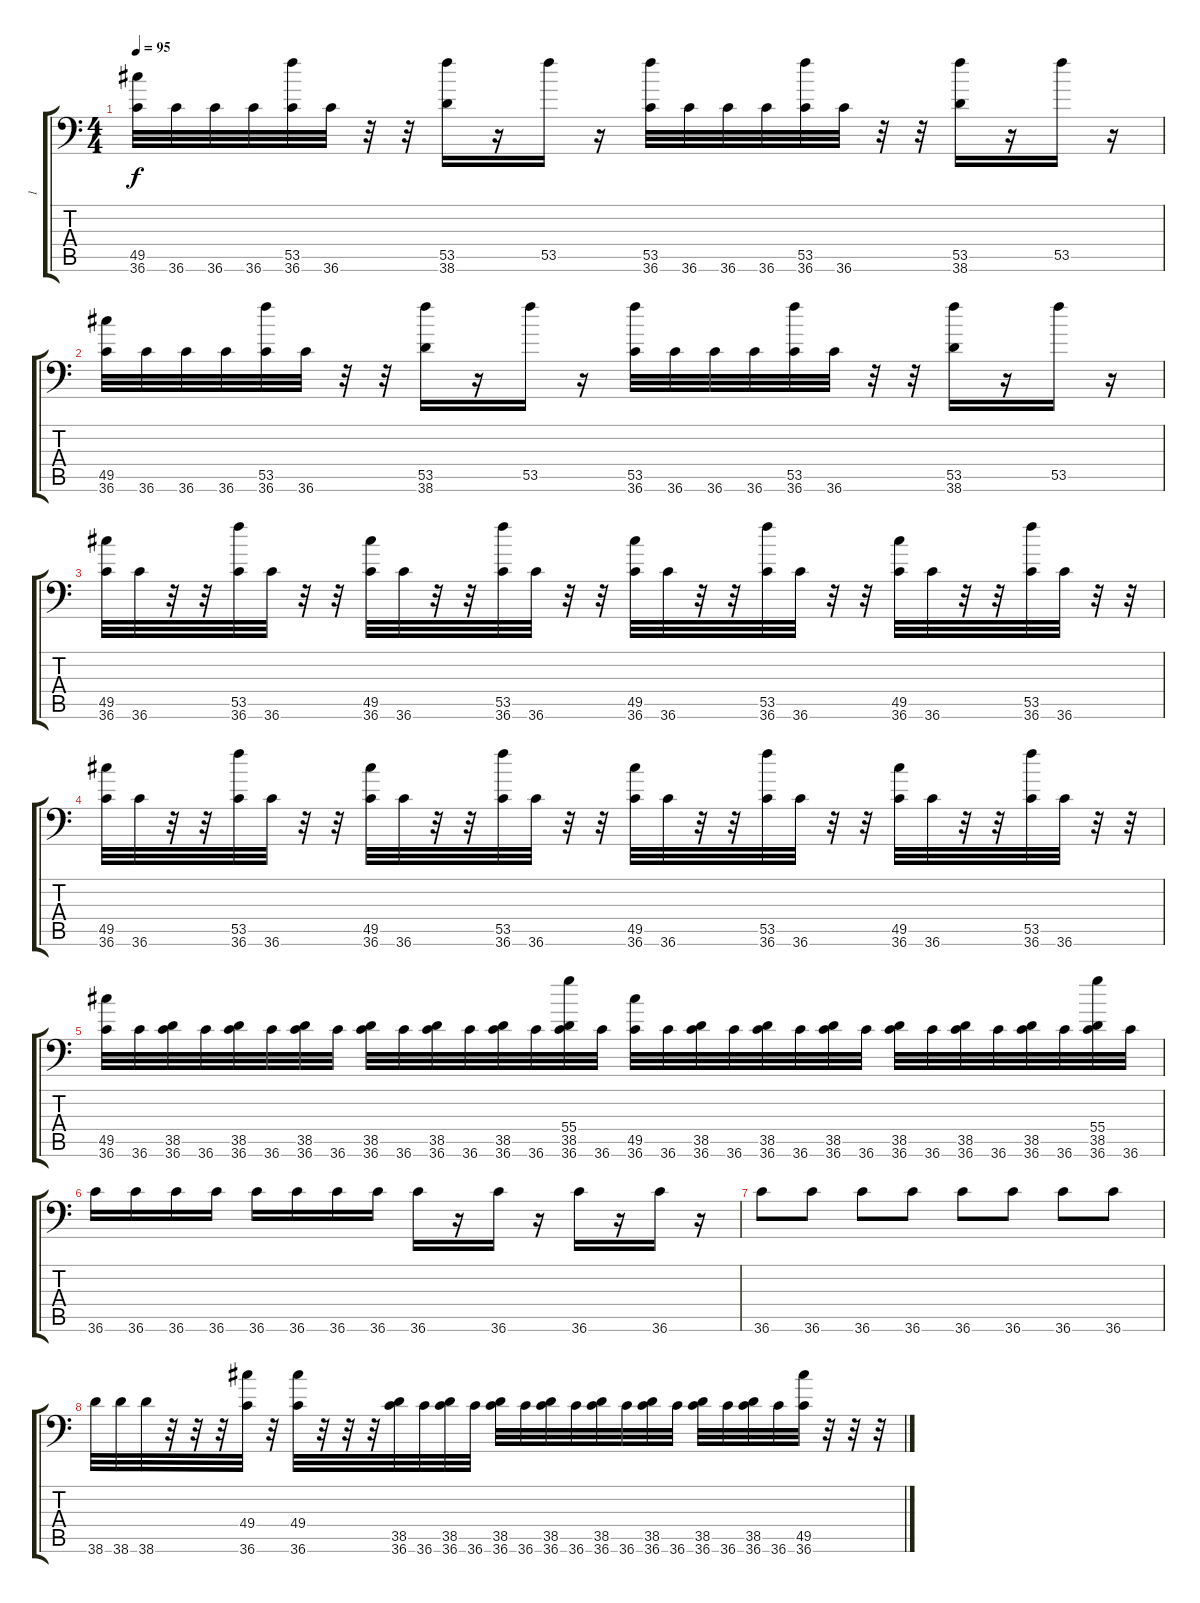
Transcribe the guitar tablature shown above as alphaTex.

\track (" 1" " 1") {instrument acousticgrandpiano}
\staff {score tabs}
\tuning (C-1 C-1 C-1 C-1 C-1 C-1) {hide}
\ts (4 4)
\tempo 95
\clef f4
\ks c
(49.5 36.6).32{dy f} 36.6.32 36.6.32 36.6.32 (53.5 36.6).32 36.6.32 r.32 r.32 (53.5 38.6).16 r.16 53.5.16 r.16 (53.5 36.6).32 36.6.32 36.6.32 36.6.32 (53.5 36.6).32 36.6.32 r.32 r.32 (53.5 38.6).16 r.16 53.5.16 r.16 |
(49.5 36.6).32 36.6.32 36.6.32 36.6.32 (53.5 36.6).32 36.6.32 r.32 r.32 (53.5 38.6).16 r.16 53.5.16 r.16 (53.5 36.6).32 36.6.32 36.6.32 36.6.32 (53.5 36.6).32 36.6.32 r.32 r.32 (53.5 38.6).16 r.16 53.5.16 r.16 |
(49.5 36.6).32 36.6.32 r.32 r.32 (53.5 36.6).32 36.6.32 r.32 r.32 (49.5 36.6).32 36.6.32 r.32 r.32 (53.5 36.6).32 36.6.32 r.32 r.32 (49.5 36.6).32 36.6.32 r.32 r.32 (53.5 36.6).32 36.6.32 r.32 r.32 (49.5 36.6).32 36.6.32 r.32 r.32 (53.5 36.6).32 36.6.32 r.32 r.32 |
(49.5 36.6).32 36.6.32 r.32 r.32 (53.5 36.6).32 36.6.32 r.32 r.32 (49.5 36.6).32 36.6.32 r.32 r.32 (53.5 36.6).32 36.6.32 r.32 r.32 (49.5 36.6).32 36.6.32 r.32 r.32 (53.5 36.6).32 36.6.32 r.32 r.32 (49.5 36.6).32 36.6.32 r.32 r.32 (53.5 36.6).32 36.6.32 r.32 r.32 |
(49.5 36.6).32 36.6.32 (38.5 36.6).32 36.6.32 (38.5 36.6).32 36.6.32 (38.5 36.6).32 36.6.32 (38.5 36.6).32 36.6.32 (38.5 36.6).32 36.6.32 (38.5 36.6).32 36.6.32 (55.4 38.5 36.6).32 36.6.32 (49.5 36.6).32 36.6.32 (38.5 36.6).32 36.6.32 (38.5 36.6).32 36.6.32 (38.5 36.6).32 36.6.32 (38.5 36.6).32 36.6.32 (38.5 36.6).32 36.6.32 (38.5 36.6).32 36.6.32 (55.4 38.5 36.6).32 36.6.32 |
36.6.16 36.6.16 36.6.16 36.6.16 36.6.16 36.6.16 36.6.16 36.6.16 36.6.16 r.16 36.6.16 r.16 36.6.16 r.16 36.6.16 r.16 |
36.6.8 36.6.8 36.6.8 36.6.8 36.6.8 36.6.8 36.6.8 36.6.8 |
38.6.32 38.6.32 38.6.32 r.32 r.32 r.32 (49.4 36.6).32 r.32 (49.4 36.6).32 r.32 r.32 r.32 (38.5 36.6).32 36.6.32 (38.5 36.6).32 36.6.32 (38.5 36.6).32 36.6.32 (38.5 36.6).32 36.6.32 (38.5 36.6).32 36.6.32 (38.5 36.6).32 36.6.32 (38.5 36.6).32 36.6.32 (38.5 36.6).32 36.6.32 (49.5 36.6).32 r.32 r.32 r.32
